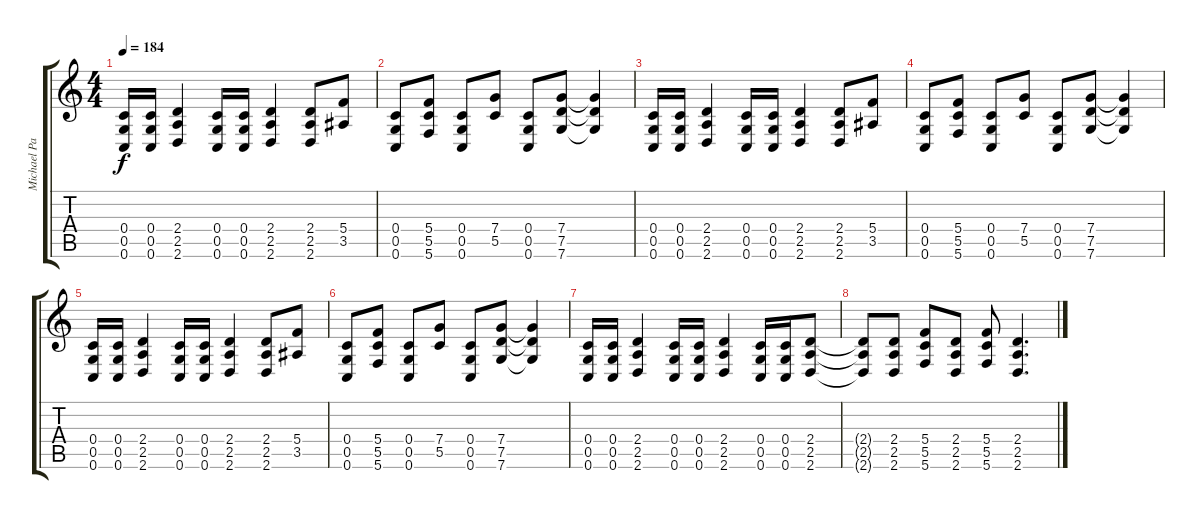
\track ("Michael Padget" "Michael Pa") {instrument distortionguitar}
\staff {score tabs}
\tuning (D4 A3 F3 C3 G2 C2) {hide}
\ts (4 4)
\tempo 184
\clef g2
\ks c
(0.4 0.5 0.6).16{dy f} (0.4 0.5 0.6).16 (2.4 2.5 2.6).4 (0.4 0.5 0.6).16 (0.4 0.5 0.6).16 (2.4 2.5 2.6).4 (2.4 2.5 2.6).8 (5.4 3.5).8 |
(0.4 0.5 0.6).8 (5.4 5.5 5.6).8 (0.4 0.5 0.6).8 (7.4 5.5).8 (0.4 0.5 0.6).8 (7.4 7.5 7.6).8 (7.4{t} 7.5{t} 7.6{t}).4 |
(0.4 0.5 0.6).16 (0.4 0.5 0.6).16 (2.4 2.5 2.6).4 (0.4 0.5 0.6).16 (0.4 0.5 0.6).16 (2.4 2.5 2.6).4 (2.4 2.5 2.6).8 (5.4 3.5).8 |
(0.4 0.5 0.6).8 (5.4 5.5 5.6).8 (0.4 0.5 0.6).8 (7.4 5.5).8 (0.4 0.5 0.6).8 (7.4 7.5 7.6).8 (7.4{t} 7.5{t} 7.6{t}).4 |
(0.4 0.5 0.6).16 (0.4 0.5 0.6).16 (2.4 2.5 2.6).4 (0.4 0.5 0.6).16 (0.4 0.5 0.6).16 (2.4 2.5 2.6).4 (2.4 2.5 2.6).8 (5.4 3.5).8 |
(0.4 0.5 0.6).8 (5.4 5.5 5.6).8 (0.4 0.5 0.6).8 (7.4 5.5).8 (0.4 0.5 0.6).8 (7.4 7.5 7.6).8 (7.4{t} 7.5{t} 7.6{t}).4 |
(0.4 0.5 0.6).16 (0.4 0.5 0.6).16 (2.4 2.5 2.6).4 (0.4 0.5 0.6).16 (0.4 0.5 0.6).16 (2.4 2.5 2.6).4 (0.4 0.5 0.6).16 (0.4 0.5 0.6).16 (2.4 2.5 2.6).8 |
(2.4{t} 2.5{t} 2.6{t}).8 (2.4 2.5 2.6).8 (5.4 5.5 5.6).8 (2.4 2.5 2.6).8 (5.4 5.5 5.6).8 (2.4 2.5 2.6).4{d}
